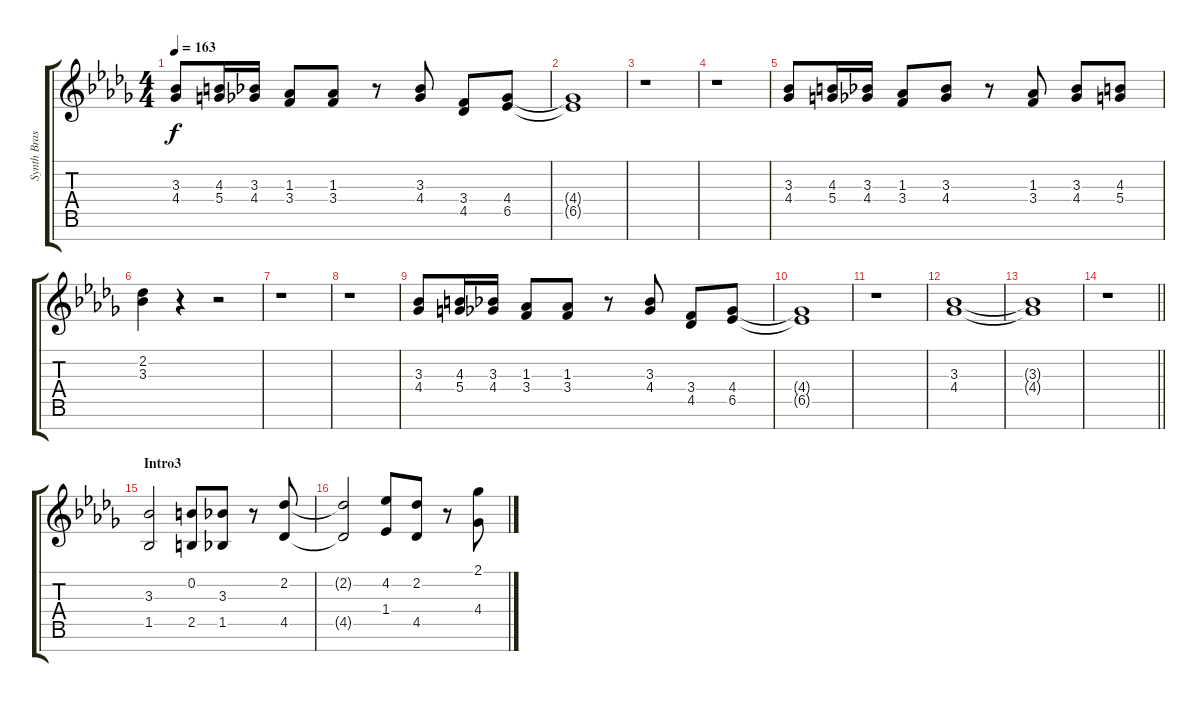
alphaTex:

\track ("Synth Brass I" "Synth Bras") {instrument brasssection}
\staff {score tabs}
\tuning (E5 B4 G4 D4 A3 E3 B2) {hide}
\ts (4 4)
\tempo 163
\clef g2
\ks db
(3.3 4.4).8{dy f} (4.3 5.4).16 (3.3 4.4).16 (1.3 3.4).8 (1.3 3.4).8 r.8 (3.3 4.4).8 (3.4 4.5).8 (4.4 6.5).8 |
(4.4{t} 6.5{t}).1 |
r.1 |
r.1 |
(3.3 4.4).8 (4.3 5.4).16 (3.3 4.4).16 (1.3 3.4).8 (3.3 4.4).8 r.8 (1.3 3.4).8 (3.3 4.4).8 (4.3 5.4).8 |
(2.2 3.3).4 r.4 r.2 |
r.1 |
r.1 |
(3.3 4.4).8 (4.3 5.4).16 (3.3 4.4).16 (1.3 3.4).8 (1.3 3.4).8 r.8 (3.3 4.4).8 (3.4 4.5).8 (4.4 6.5).8 |
(4.4{t} 6.5{t}).1 |
r.1 |
(3.3 4.4).1 |
(3.3{t} 4.4{t}).1 |
\barLineRight lightlight
r.1 |
\section ("" "Intro3")
(3.3 1.5).2 (0.2 2.5).8 (3.3 1.5).8 r.8 (2.2 4.5).8 |
(2.2{t} 4.5{t}).2 (4.2 1.4).8 (2.2 4.5).8 r.8 (2.1 4.4).8
